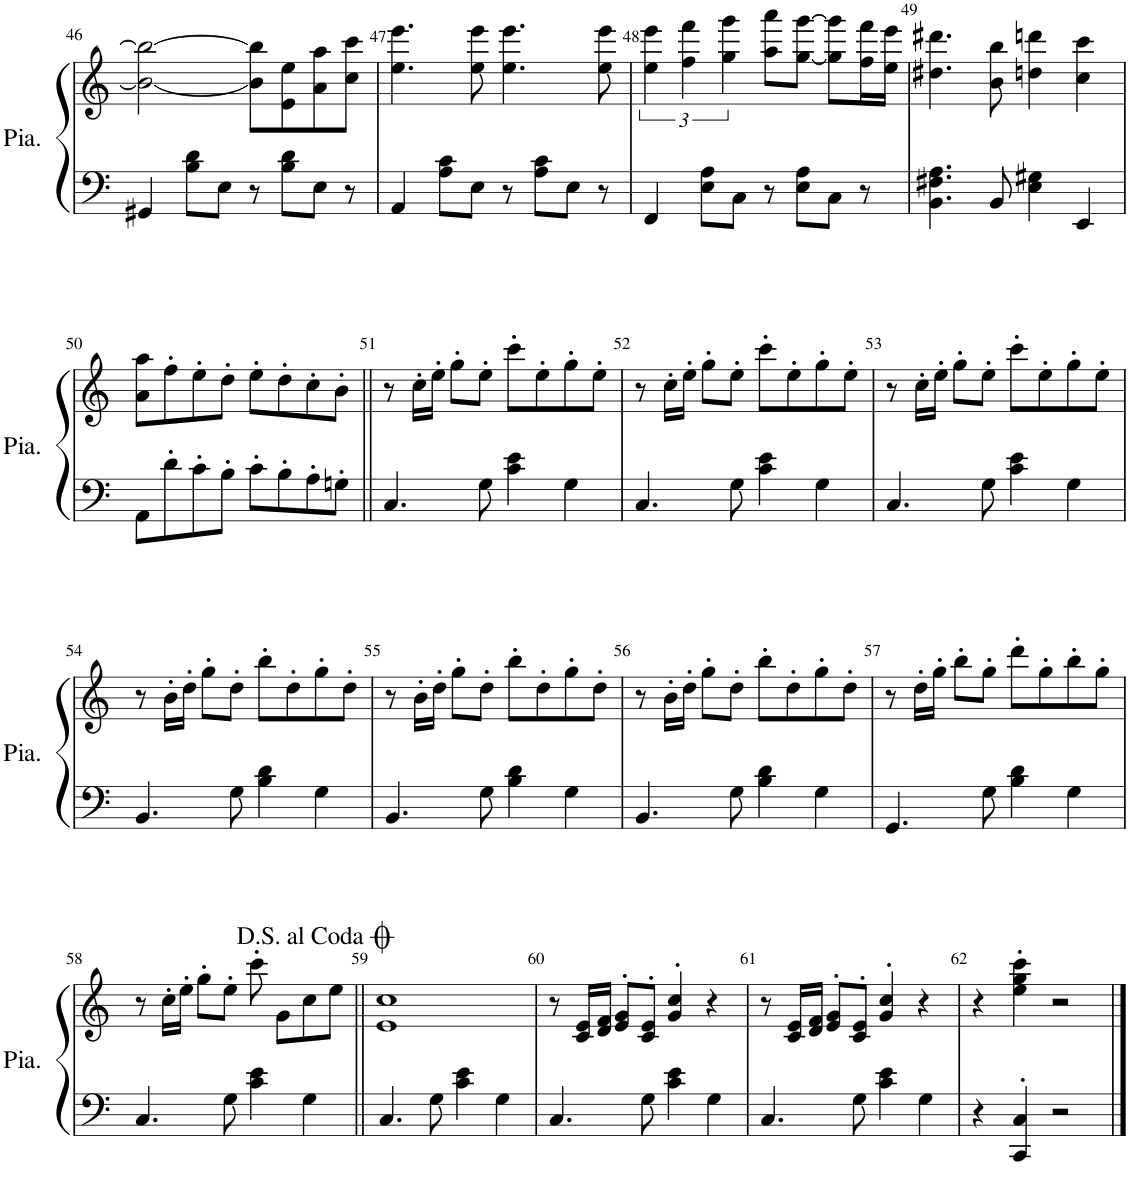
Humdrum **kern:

**kern	**kern
*part1	*part1
*staff2	*staff1
*I"Piano	*
*I'Pia.	*
!!LO:PB:g=z
*clefF4	*clefG2
*k[]	*k[]
*M4/4	*M4/4
*met(c)	*met(c)
=46	=46
4GG#X/	2b\_ 2bb\_
8B\ 8d\L	.
8E\J	.
8r	8b\] 8bb\]L
8B\ 8d\L	8e\ 8ee\
8E\J	8a\ 8aa\
8r	8cc\ 8ccc\J
=47	=47
4AA/	4.ee\ 4.eee\
8A\ 8c\L	.
8E\J	8ee\ 8eee\
8r	4.ee\ 4.eee\
8A\ 8c\L	.
8E\J	.
8r	8ee\ 8eee\
=48	=48
4FF/	6ee\ 6eee\
.	6ff\ 6fff\
8E\ 8A\L	.
.	6gg\ 6ggg\
8C\J	.
8r	8aa\ 8aaa\L
8E\ 8A\L	[8gg\ [8ggg\J
8C\J	8gg\] 8ggg\]L
8r	16ff\ 16fff\L
.	16ee\ 16eee\JJ
=49	=49
4.BB\ 4.F#X\ 4.A\	4.dd#X\ 4.ddd#X\
8BB/	8b\ 8bb\
4E\ 4G#X\	4ddn\ 4dddn\
4EE/	4cc\ 4ccc\
!!LO:LB:g=z
=50	=50
8AA\L	8a\ 8aa\L
8d'\	8ff'\
8c'\	8ee'\
8B'\J	8dd'\J
8c'\L	8ee'\L
8B'\	8dd'\
8A'\	8cc'\
8Gn'\J	8b'\J
=51||	=51||
4.C/	8r
.	16cc'\LL
.	16ee'\JJ
.	8gg'\L
8G\	8ee'\J
4c\ 4e\	8ccc'\L
.	8ee'\
4G\	8gg'\
.	8ee'\J
=52	=52
4.C/	8r
.	16cc'\LL
.	16ee'\JJ
.	8gg'\L
8G\	8ee'\J
4c\ 4e\	8ccc'\L
.	8ee'\
4G\	8gg'\
.	8ee'\J
=53	=53
4.C/	8r
.	16cc'\LL
.	16ee'\JJ
.	8gg'\L
8G\	8ee'\J
4c\ 4e\	8ccc'\L
.	8ee'\
4G\	8gg'\
.	8ee'\J
!!LO:LB:g=z
=54	=54
4.BB/	8r
.	16b'\LL
.	16dd'\JJ
.	8gg'\L
8G\	8dd'\J
4B\ 4d\	8bb'\L
.	8dd'\
4G\	8gg'\
.	8dd'\J
=55	=55
4.BB/	8r
.	16b'\LL
.	16dd'\JJ
.	8gg'\L
8G\	8dd'\J
4B\ 4d\	8bb'\L
.	8dd'\
4G\	8gg'\
.	8dd'\J
=56	=56
4.BB/	8r
.	16b'\LL
.	16dd'\JJ
.	8gg'\L
8G\	8dd'\J
4B\ 4d\	8bb'\L
.	8dd'\
4G\	8gg'\
.	8dd'\J
=57	=57
4.GG/	8r
.	16dd'\LL
.	16gg'\JJ
.	8bb'\L
8G\	8gg'\J
4B\ 4d\	8ddd'\L
.	8gg'\
4G\	8bb'\
.	8gg'\J
!!LO:LB:g=z
=58	=58
4.C/	8r
.	16cc'\LL
.	16ee'\JJ
.	8gg'\L
8G\	8ee'\J
4c\ 4e\	8ccc'\
.	8g\L
4G\	8cc\
.	8ee\J
=59||	=59||
4.C/	1e 1cc
8G\	.
4c\ 4e\	.
4G\	.
=60	=60
4.C/	8r
.	16c/ 16e/LL
.	16d/ 16f/JJ
.	8e/'> 8g/'>L
8G\	8c/'> 8e/'>J
4c\ 4e\	4g/'> 4cc/'>
4G\	4r
=61	=61
4.C/	8r
.	16c/ 16e/LL
.	16d/ 16f/JJ
.	8e/'> 8g/'>L
8G\	8c/'> 8e/'>J
4c\ 4e\	4g/'> 4cc/'>
4G\	4r
=62	=62
4r	4r
4CC/'> 4C/'>	4ee\' 4gg\' 4ccc\'
2r	2r
==	==
*-	*-
